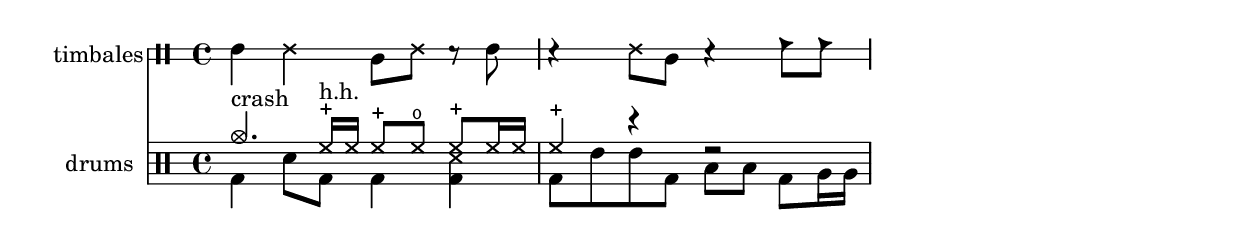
%% Do not edit this file; it is automatically
%% generated from LSR http://lsr.dsi.unimi.it
%% This file is in the public domain.
\version "2.13.10"

\header {
  lsrtags = "rhythms, percussion"

%% Translation of GIT committish: 5cab62e8738ff02eead438042743116391f306f5
  texidoces = "
Mediante la utilización de las potentes herramientas preconfiguradas
como la función @code{\\drummode} y el contexto @code{DrumStaff}, la
introducción de partes para percusión es muy fácil: las percusiones se
sitúan en sus propias posiciones de pentagrama (con una clave
especial) y tienen las cabezas correspondientes al instrumento.  Es
posible añadir un símbolo adicional a la percusión o reducir el número
de líneas.

"
  doctitlees = "Escritura de partes de percusión"

%% Translation of GIT committish: 499a511d4166feaada31114e097f86b5e0c56421
  texidocfr = "
Grâce à la puissance des outils préconfigurés tels que la fonction
@code{\\drummode} et le contexte @code{DrumStaff}, la saisie de
parties pour percussions est extrêmement simplifiée : chaque composant
d'une batterie trouve sa place sur une portée dédiée (avec une clef
spécifique) et les têtes de note sont spécifiques à chaque élément.
Il est également possible d'affecter un symbole particulier à chaque
élément, tout comme de restreindre le nombre de lignes de la portée.

"

  doctitlefr = "Ajout de parties de batterie"


  texidoc = "
Using the powerful pre-configured tools such as the @code{\\drummode}
function and the @code{DrumStaff} context, inputting drum parts is
quite easy: drums are placed at their own staff positions (with a
special clef symbol) and have note heads according to the drum.
Attaching an extra symbol to the drum or restricting the number of
lines is possible.

"
  doctitle = "Adding drum parts"
} % begin verbatim

drh = \drummode { cymc4.^"crash" hhc16^"h.h." hh hhc8 hho hhc8 hh16 hh hhc4 r4 r2 }
drl = \drummode { bd4 sn8 bd bd4 << bd ss >>  bd8 tommh tommh bd toml toml bd tomfh16 tomfh }
timb = \drummode { timh4 ssh timl8 ssh r timh r4 ssh8 timl r4 cb8 cb }

\score {
  <<
    \new DrumStaff \with {
      drumStyleTable = #timbales-style
      \override StaffSymbol #'line-count = #2
      \override BarLine #'bar-size = #2
    } <<
      \set Staff.instrumentName = #"timbales"
      \timb
    >>
    \new DrumStaff <<
      \set Staff.instrumentName = #"drums"
      \new DrumVoice { \stemUp \drh }
      \new DrumVoice { \stemDown \drl }
    >>
  >>
  \layout { }
  \midi {
    \context {
      \Score
      tempoWholesPerMinute = #(ly:make-moment 120 4)
    }
  }
}

